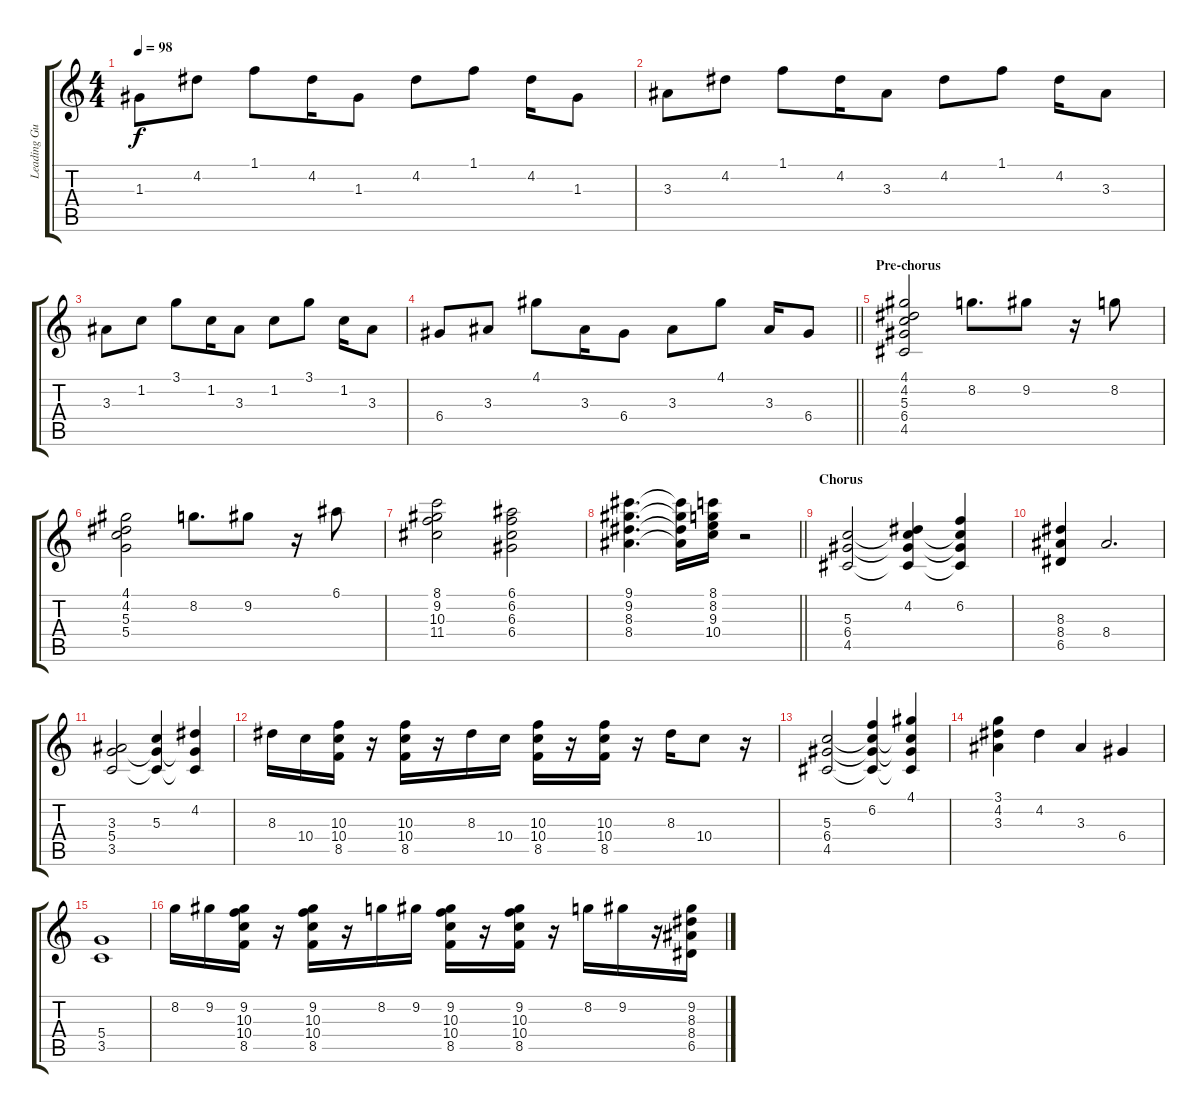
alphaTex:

\track ("Leading Guitar" "Leading Gu") {instrument distortionguitar}
\staff {score tabs}
\tuning (E4 B3 G3 D3 A2 E2) {hide}
\ts (4 4)
\tempo 98
\clef g2
\ks c
1.3.8{dy f} 4.2.8 1.1.8 4.2.16 1.3.8 4.2.8 1.1.8 4.2.16 1.3.8 |
3.3.8 4.2.8 1.1.8 4.2.16 3.3.8 4.2.8 1.1.8 4.2.16 3.3.8 |
3.3.8 1.2.8 3.1.8 1.2.16 3.3.8 1.2.8 3.1.8 1.2.16 3.3.8 |
\barLineRight lightlight
6.4.8 3.3.8 4.1.8 3.3.16 6.4.8 3.3.8 4.1.8 3.3.16 6.4.8 |
\section ("" "Pre-chorus")
(4.1 4.2 5.3 6.4 4.5).2 8.2.8{d} 9.2.8 r.16 8.2.8 |
(4.1 4.2 5.3 5.4).2 8.2.8{d} 9.2.8 r.16 6.1.8 |
(8.1 9.2 10.3 11.4).2 (6.1 6.2 6.3 6.4).2 |
\barLineRight lightlight
(9.1 9.2 8.3 8.4).4{d} (9.1{t} 9.2{t} 8.3{t} 8.4{t}).16 (8.1 8.2 9.3 10.4).16 r.2 |
\section ("" "Chorus")
(5.3 6.4 4.5).2 (4.2 5.3{t} 6.4{t} 4.5{t}).4 (6.2 5.3{t} 6.4{t} 4.5{t}).4 |
(8.3 8.4 6.5).4 8.4.2{d} |
(3.3 5.4 3.5).2 (5.3 5.4{t} 3.5{t}).4 (4.2 5.4{t} 3.5{t}).4 |
8.3.16 10.4.16 (10.3 10.4 8.5).16 r.16 (10.3 10.4 8.5).16 r.16 8.3.16 10.4.16 (10.3 10.4 8.5).16 r.16 (10.3 10.4 8.5).16 r.16 8.3.16 10.4.8 r.16 |
(5.3 6.4 4.5).2 (6.2 5.3{t} 6.4{t} 4.5{t}).4 (4.1 5.3{t} 6.4{t} 4.5{t}).4 |
(3.1 4.2 3.3).4 4.2.4 3.3.4 6.4.4 |
(5.4 3.5).1 |
8.2.16 9.2.16 (9.2 10.3 10.4 8.5).16 r.16 (9.2 10.3 10.4 8.5).16 r.16 8.2.16 9.2.16 (9.2 10.3 10.4 8.5).16 r.16 (9.2 10.3 10.4 8.5).16 r.16 8.2.16 9.2.16 r.16 (9.2 8.3 8.4 6.5).16
